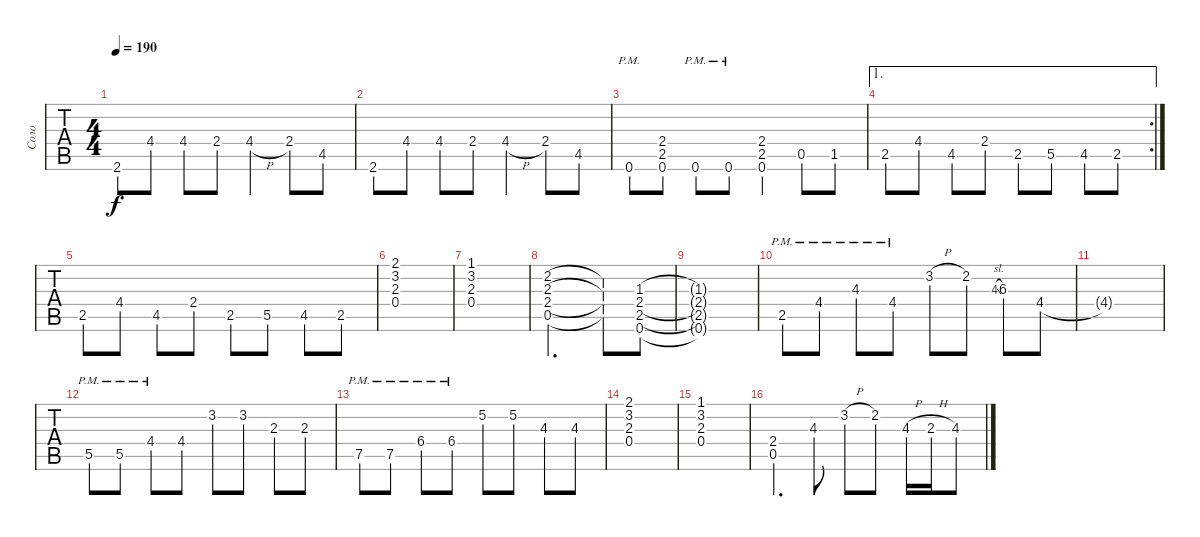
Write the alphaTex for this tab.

\track ("Соло" "Соло") {instrument distortionguitar}
\staff {tabs}
\tuning (E4 B3 G3 D3 A2 E2) {hide}
\ts (4 4)
\tempo 190
\clef g2
\ks c
2.6.8{dy f} 4.4.8 4.4.8 2.4.8 4.4{h}.4 2.4.8 4.5.8 |
2.6.8 4.4.8 4.4.8 2.4.8 4.4{h}.4 2.4.8 4.5.8 |
0.6{pm}.8 (2.4 2.5 0.6).8 0.6{pm}.8 0.6{pm}.8 (2.4 2.5 0.6).4 0.5.8 1.5.8 |
\ae 1
\rc 2
2.5.8 4.4.8 4.5.8 2.4.8 2.5.8 5.5.8 4.5.8 2.5.8 |
2.5.8 4.4.8 4.5.8 2.4.8 2.5.8 5.5.8 4.5.8 2.5.8 |
(2.1 3.2 2.3 0.4).1 |
(1.1 3.2 2.3 0.4).1 |
(2.2 2.3 2.4 0.5).2{d} (2.2{t} 2.3{t} 2.4{t} 0.5{t}).8 (1.3 2.4 2.5 0.6).8 |
(1.3{t} 2.4{t} 2.5{t} 0.6{t}).1 |
2.5{pm}.8{volume 7} 4.4{pm}.8 4.3{pm}.8 4.4{pm}.8 3.2{h}.8 2.2.8 4.3{sl}.8{gr} 6.3.8 4.4.8 |
4.4{t}.1 |
5.5{pm}.8{volume 7} 5.5{pm}.8 4.4{pm}.8 4.4.8 3.2.8 3.2.8 2.3.8 2.3.8 |
7.5{pm}.8 7.5{pm}.8 6.4{pm}.8 6.4{pm}.8 5.2.8 5.2.8 4.3.8 4.3.8 |
(2.1 3.2 2.3 0.4).1{volume 12} |
(1.1 3.2 2.3 0.4).1 |
(2.4 0.5).4{d volume 7} 4.3.8 3.2{h}.8 2.2.8 4.3{h}.16 2.3{h}.16 4.3.8
